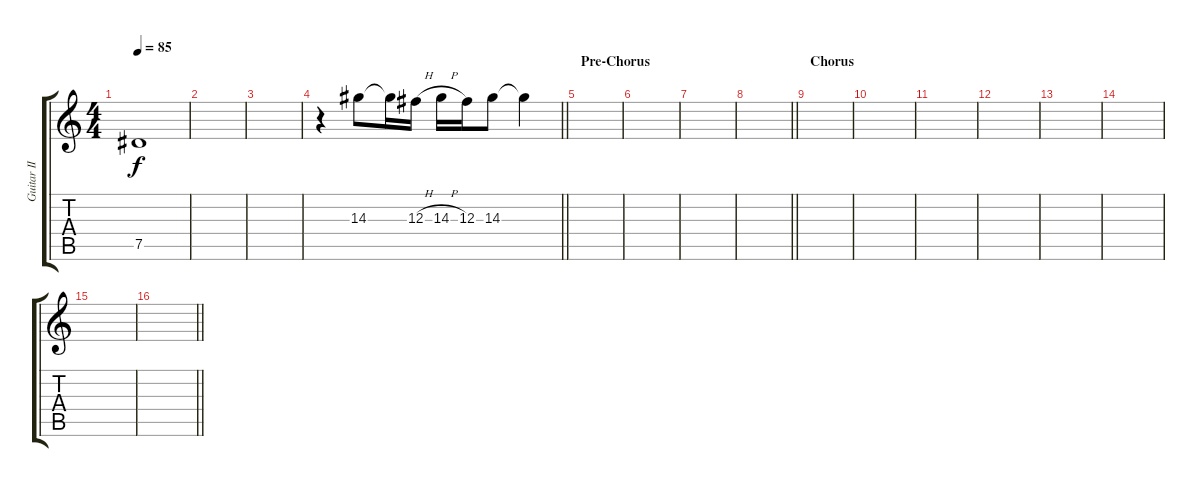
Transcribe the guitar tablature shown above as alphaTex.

\track ("Guitar II (Clean) - Jade" "Guitar II ") {instrument electricguitarjazz}
\staff {score tabs}
\tuning (Eb4 Bb3 Gb3 Db3 Ab2 Eb2) {hide}
\ts (4 4)
\tempo 85
\clef g2
\ks c
7.5{t}.1{dy f} |
|
|
\barLineRight lightlight
r.4 14.3.8 14.3{t}.16 12.3{h}.16 14.3{h}.16 12.3.16 14.3.8 14.3{t}.4 |
\section ("" "Pre-Chorus")
|
|
|
\barLineRight lightlight
|
\section ("" "Chorus")
|
|
|
|
|
|
|
\barLineRight lightlight
